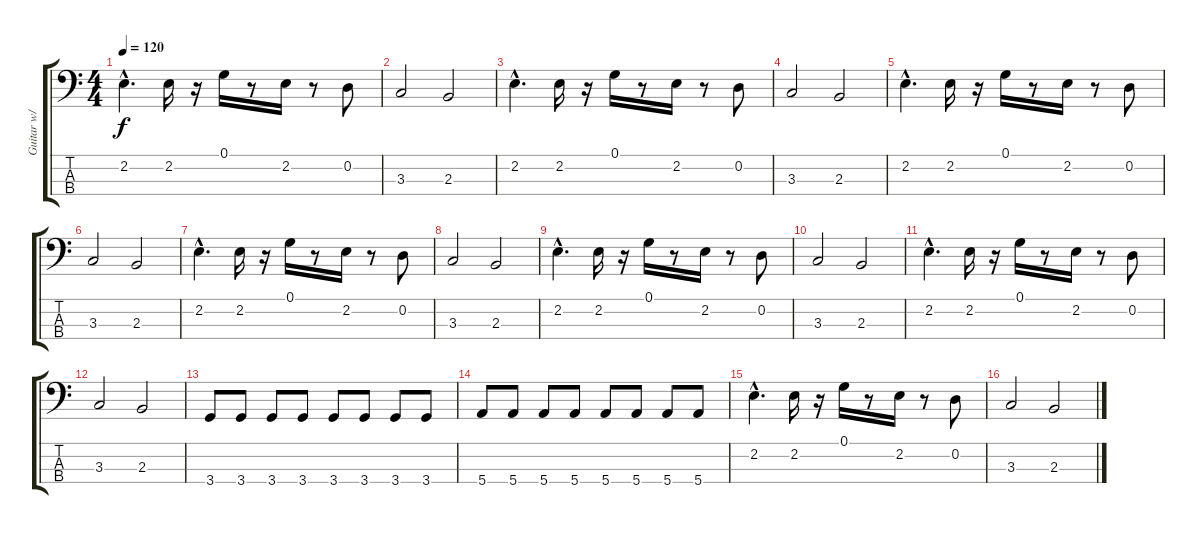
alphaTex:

\track ("Guitar w/ Octave Bass" "Guitar w/ ") {instrument electricbasspick}
\staff {score tabs}
\tuning (G2 D2 A1 E1) {hide}
\ts (4 4)
\tempo 120
\clef f4
\ks c
2.2{hac}.4{d dy f} 2.2.16 r.16 0.1.16 r.8 2.2.16 r.8 0.2.8 |
3.3.2 2.3.2 |
2.2{hac}.4{d} 2.2.16 r.16 0.1.16 r.8 2.2.16 r.8 0.2.8 |
3.3.2 2.3.2 |
2.2{hac}.4{d} 2.2.16 r.16 0.1.16 r.8 2.2.16 r.8 0.2.8 |
3.3.2 2.3.2 |
2.2{hac}.4{d} 2.2.16 r.16 0.1.16 r.8 2.2.16 r.8 0.2.8 |
3.3.2 2.3.2 |
2.2{hac}.4{d} 2.2.16 r.16 0.1.16 r.8 2.2.16 r.8 0.2.8 |
3.3.2 2.3.2 |
2.2{hac}.4{d} 2.2.16 r.16 0.1.16 r.8 2.2.16 r.8 0.2.8 |
3.3.2 2.3.2 |
3.4.8 3.4.8 3.4.8 3.4.8 3.4.8 3.4.8 3.4.8 3.4.8 |
5.4.8 5.4.8 5.4.8 5.4.8 5.4.8 5.4.8 5.4.8 5.4.8 |
2.2{hac}.4{d} 2.2.16 r.16 0.1.16 r.8 2.2.16 r.8 0.2.8 |
3.3.2 2.3.2
